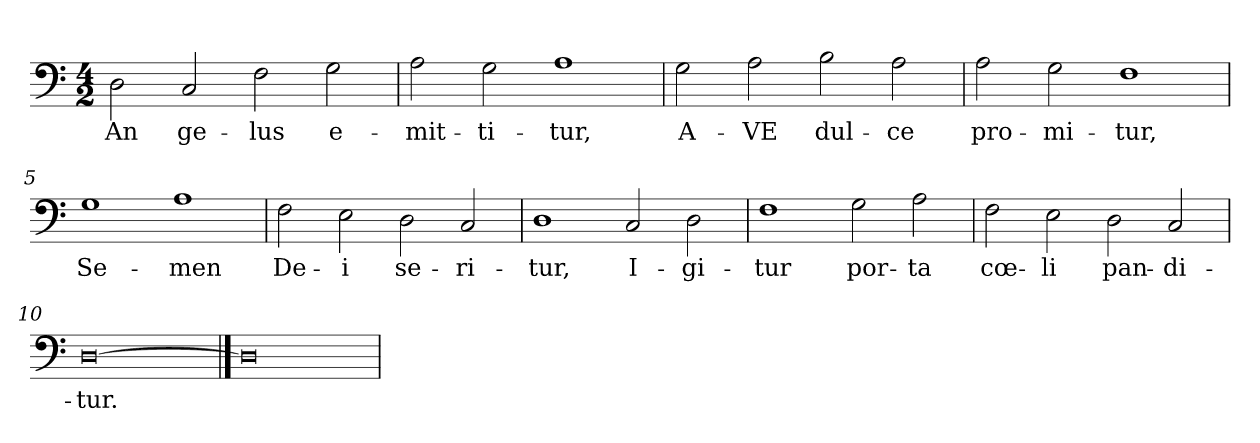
**kern	**text
*part1	*part1
*staff1	*staff1
*clefF4	*
*k[]	*
*C:	*
*M4/2	*
=1	=1
!	!LO:LY:b
2D\	An
!	!LO:LY:b
2C/	ge-
!	!LO:LY:b
2F\	-lus
!	!LO:LY:b
2G\	e-
=2	=2
!	!LO:LY:b
2A\	-mit-
!	!LO:LY:b
2G\	-ti-
!	!LO:LY:b
1A	-tur,
=3	=3
!	!LO:LY:b
2G\	A-
!	!LO:LY:b
2A\	-VE
!	!LO:LY:b
2B\	dul-
!	!LO:LY:b
2A\	-ce
=4	=4
!	!LO:LY:b
2A\	pro-
!	!LO:LY:b
2G\	-mi-
!	!LO:LY:b
1F	-tur,
!!LO:LB:g=z
=5	=5
!	!LO:LY:b
1G	Se-
!	!LO:LY:b
1A	-men
=6	=6
!	!LO:LY:b
2F\	De-
!	!LO:LY:b
2E\	-i
!	!LO:LY:b
2D\	se-
!	!LO:LY:b
2C/	-ri-
=7	=7
!	!LO:LY:b
1D	-tur,
!	!LO:LY:b
2C/	I-
!	!LO:LY:b
2D\	-gi-
=8	=8
!	!LO:LY:b
1F	-tur
!	!LO:LY:b
2G\	por-
!	!LO:LY:b
2A\	-ta
=9	=9
!	!LO:LY:b
2F\	cœ-
!	!LO:LY:b
2E\	-li
!	!LO:LY:b
2D\	pan-
!	!LO:LY:b
2C/	-di-
=10	=10
!	!LO:LY:b
[0D	-tur.
==11	==11
0D]	.
=	=
*-	*-
